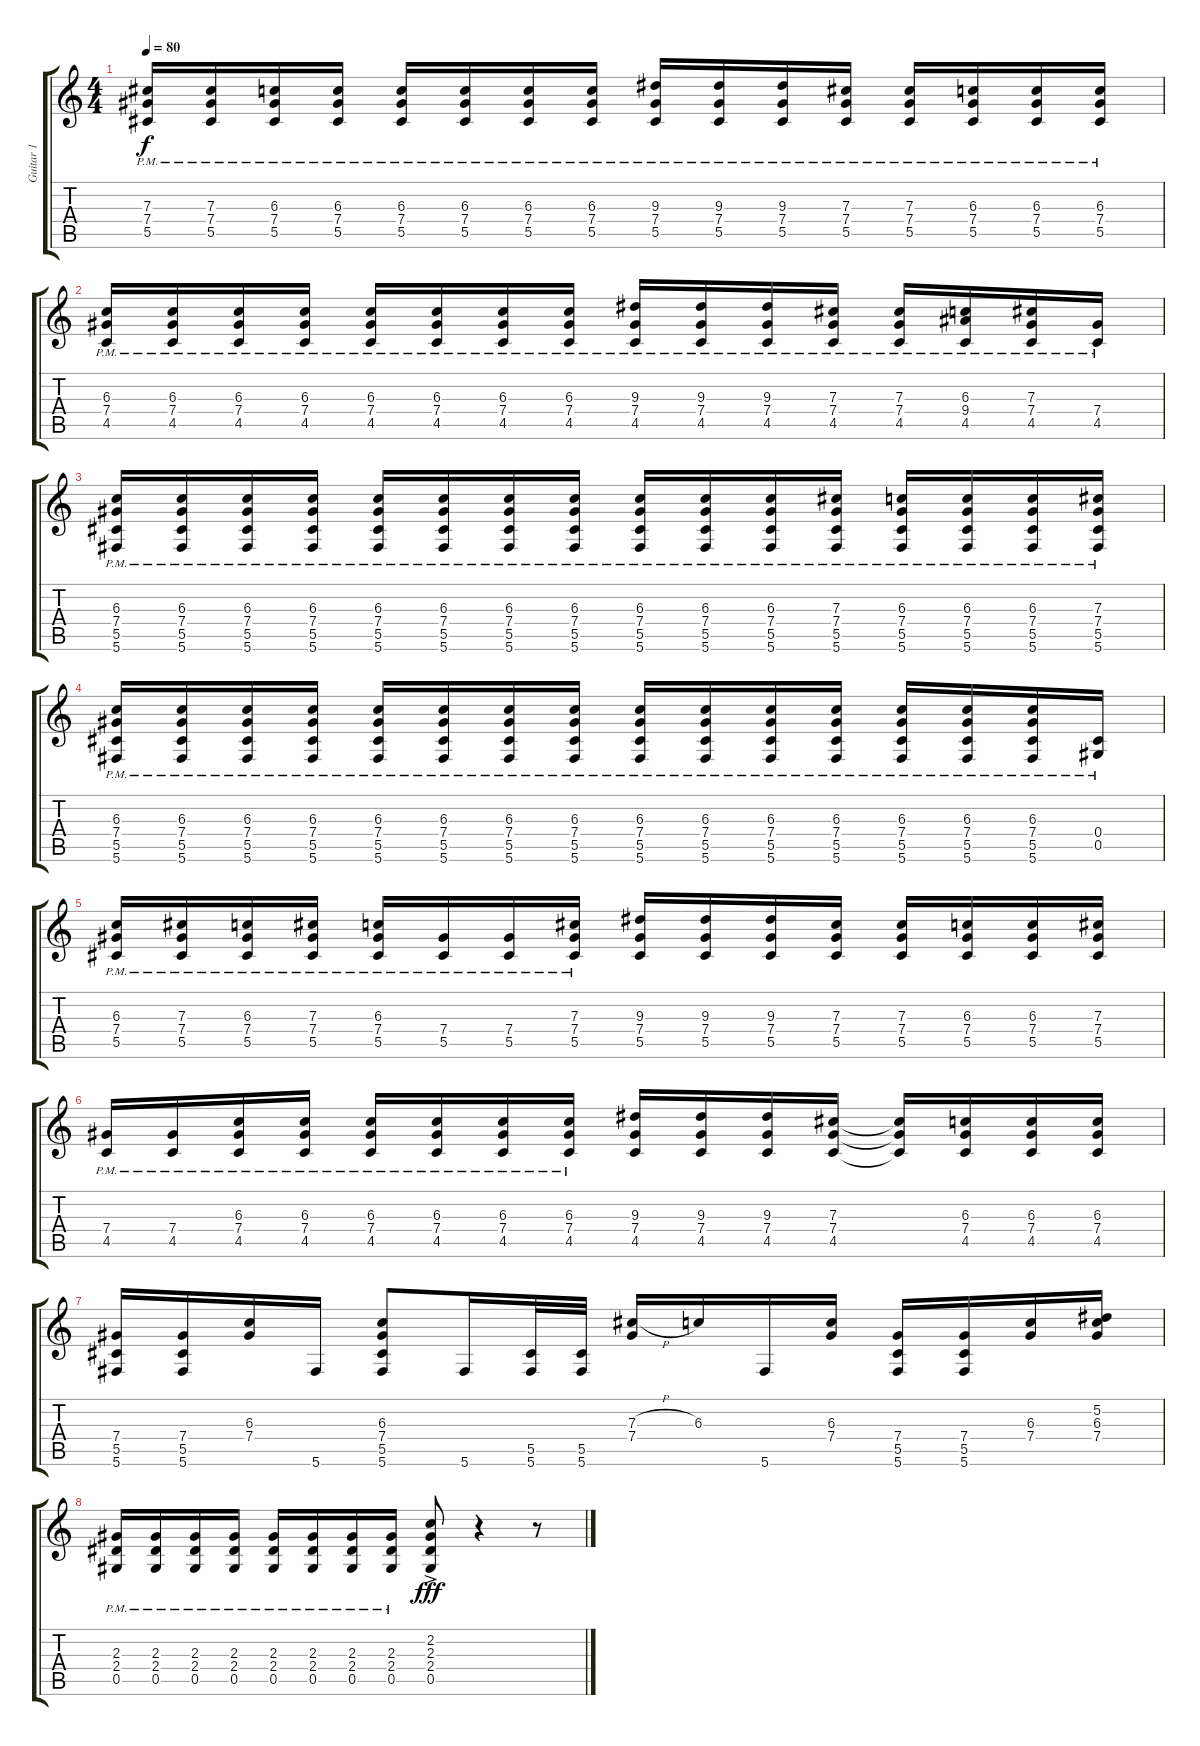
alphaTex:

\track ("Guitar 1" "Guitar 1") {instrument overdrivenguitar}
\staff {score tabs}
\tuning (Eb4 Bb3 Gb3 Db3 Ab2 Db2) {hide}
\ts (4 4)
\tempo 80
\clef g2
\ks c
(7.3{pm} 7.4{pm} 5.5{pm}).16{dy f} (7.3{pm} 7.4{pm} 5.5{pm}).16 (6.3{pm} 7.4{pm} 5.5{pm}).16 (6.3{pm} 7.4{pm} 5.5{pm}).16 (6.3{pm} 7.4{pm} 5.5{pm}).16 (6.3{pm} 7.4{pm} 5.5{pm}).16 (6.3{pm} 7.4{pm} 5.5{pm}).16 (6.3{pm} 7.4{pm} 5.5{pm}).16 (9.3{pm} 7.4{pm} 5.5{pm}).16 (9.3{pm} 7.4{pm} 5.5{pm}).16 (9.3{pm} 7.4{pm} 5.5{pm}).16 (7.3{pm} 7.4{pm} 5.5{pm}).16 (7.3{pm} 7.4{pm} 5.5{pm}).16 (6.3{pm} 7.4{pm} 5.5{pm}).16 (6.3{pm} 7.4{pm} 5.5{pm}).16 (6.3{pm} 7.4{pm} 5.5{pm}).16 |
(6.3{pm} 7.4{pm} 4.5{pm}).16 (6.3{pm} 7.4{pm} 4.5{pm}).16 (6.3{pm} 7.4{pm} 4.5{pm}).16 (6.3{pm} 7.4{pm} 4.5{pm}).16 (6.3{pm} 7.4{pm} 4.5{pm}).16 (6.3{pm} 7.4{pm} 4.5{pm}).16 (6.3{pm} 7.4{pm} 4.5{pm}).16 (6.3{pm} 7.4{pm} 4.5{pm}).16 (9.3{pm} 7.4{pm} 4.5{pm}).16 (9.3{pm} 7.4{pm} 4.5{pm}).16 (9.3{pm} 7.4{pm} 4.5{pm}).16 (7.3{pm} 7.4{pm} 4.5{pm}).16 (7.3{pm} 7.4{pm} 4.5{pm}).16 (6.3{pm} 9.4{pm} 4.5{pm}).16 (7.3{pm} 7.4{pm} 4.5{pm}).16 (7.4{pm} 4.5{pm}).16 |
(6.3{pm} 7.4{pm} 5.5{pm} 5.6{pm}).16 (6.3{pm} 7.4{pm} 5.5{pm} 5.6{pm}).16 (6.3{pm} 7.4{pm} 5.5{pm} 5.6{pm}).16 (6.3{pm} 7.4{pm} 5.5{pm} 5.6{pm}).16 (6.3{pm} 7.4{pm} 5.5{pm} 5.6{pm}).16 (6.3{pm} 7.4{pm} 5.5{pm} 5.6{pm}).16 (6.3{pm} 7.4{pm} 5.5{pm} 5.6{pm}).16 (6.3{pm} 7.4{pm} 5.5{pm} 5.6{pm}).16 (6.3{pm} 7.4{pm} 5.5{pm} 5.6{pm}).16 (6.3{pm} 7.4{pm} 5.5{pm} 5.6{pm}).16 (6.3{pm} 7.4{pm} 5.5{pm} 5.6{pm}).16 (7.3{pm} 7.4{pm} 5.5{pm} 5.6{pm}).16 (6.3{pm} 7.4{pm} 5.5{pm} 5.6{pm}).16 (6.3{pm} 7.4{pm} 5.5{pm} 5.6{pm}).16 (6.3{pm} 7.4{pm} 5.5{pm} 5.6{pm}).16 (7.3{pm} 7.4{pm} 5.5{pm} 5.6{pm}).16 |
(6.3{pm} 7.4{pm} 5.5{pm} 5.6{pm}).16 (6.3{pm} 7.4{pm} 5.5{pm} 5.6{pm}).16 (6.3{pm} 7.4{pm} 5.5{pm} 5.6{pm}).16 (6.3{pm} 7.4{pm} 5.5{pm} 5.6{pm}).16 (6.3{pm} 7.4{pm} 5.5{pm} 5.6{pm}).16 (6.3{pm} 7.4{pm} 5.5{pm} 5.6{pm}).16 (6.3{pm} 7.4{pm} 5.5{pm} 5.6{pm}).16 (6.3{pm} 7.4{pm} 5.5{pm} 5.6{pm}).16 (6.3{pm} 7.4{pm} 5.5{pm} 5.6{pm}).16 (6.3{pm} 7.4{pm} 5.5{pm} 5.6{pm}).16 (6.3{pm} 7.4{pm} 5.5{pm} 5.6{pm}).16 (6.3{pm} 7.4{pm} 5.5{pm} 5.6{pm}).16 (6.3{pm} 7.4{pm} 5.5{pm} 5.6{pm}).16 (6.3{pm} 7.4{pm} 5.5{pm} 5.6{pm}).16 (6.3{pm} 7.4{pm} 5.5{pm} 5.6{pm}).16 (0.4{pm} 0.5{pm}).16 |
(6.3{pm} 7.4{pm} 5.5{pm}).16 (7.3{pm} 7.4{pm} 5.5{pm}).16 (6.3{pm} 7.4{pm} 5.5{pm}).16 (7.3{pm} 7.4{pm} 5.5{pm}).16 (6.3{pm} 7.4{pm} 5.5{pm}).16 (7.4{pm} 5.5{pm}).16 (7.4{pm} 5.5{pm}).16 (7.3{pm} 7.4{pm} 5.5{pm}).16 (9.3 7.4 5.5).16 (9.3 7.4 5.5).16 (9.3 7.4 5.5).16 (7.3 7.4 5.5).16 (7.3 7.4 5.5).16 (6.3 7.4 5.5).16 (6.3 7.4 5.5).16 (7.3 7.4 5.5).16 |
(7.4{pm} 4.5{pm}).16 (7.4{pm} 4.5{pm}).16 (6.3{pm} 7.4{pm} 4.5{pm}).16 (6.3 7.4{pm} 4.5{pm}).16 (6.3{pm} 7.4{pm} 4.5{pm}).16 (6.3{pm} 7.4{pm} 4.5{pm}).16 (6.3{pm} 7.4{pm} 4.5{pm}).16 (6.3{pm} 7.4{pm} 4.5{pm}).16 (9.3 7.4 4.5).16 (9.3 7.4 4.5).16 (9.3 7.4 4.5).16 (7.3 7.4 4.5).16 (7.3{t} 7.4{t} 4.5{t}).16 (6.3 7.4 4.5).16 (6.3 7.4 4.5).16 (6.3 7.4 4.5).16 |
(7.4 5.5 5.6).16 (7.4 5.5 5.6).16 (6.3 7.4).16 5.6.16 (6.3 7.4 5.5 5.6).8 5.6.16 (5.5 5.6).32 (5.5 5.6).32 (7.3{h} 7.4).16 6.3.16 5.6.16 (6.3 7.4).16 (7.4 5.5 5.6).16 (7.4 5.5 5.6).16 (6.3 7.4).16 (5.2 6.3 7.4).16 |
(2.3{pm} 2.4{pm} 0.5{pm}).16 (2.3{pm} 2.4{pm} 0.5{pm}).16 (2.3{pm} 2.4{pm} 0.5{pm}).16 (2.3{pm} 2.4{pm} 0.5{pm}).16 (2.3{pm} 2.4{pm} 0.5{pm}).16 (2.3{pm} 2.4{pm} 0.5{pm}).16 (2.3{pm} 2.4{pm} 0.5{pm}).16 (2.3{pm} 2.4{pm} 0.5{pm}).16 (2.2{ac} 2.3 2.4 0.5).8{dy fff} r.4 r.8
